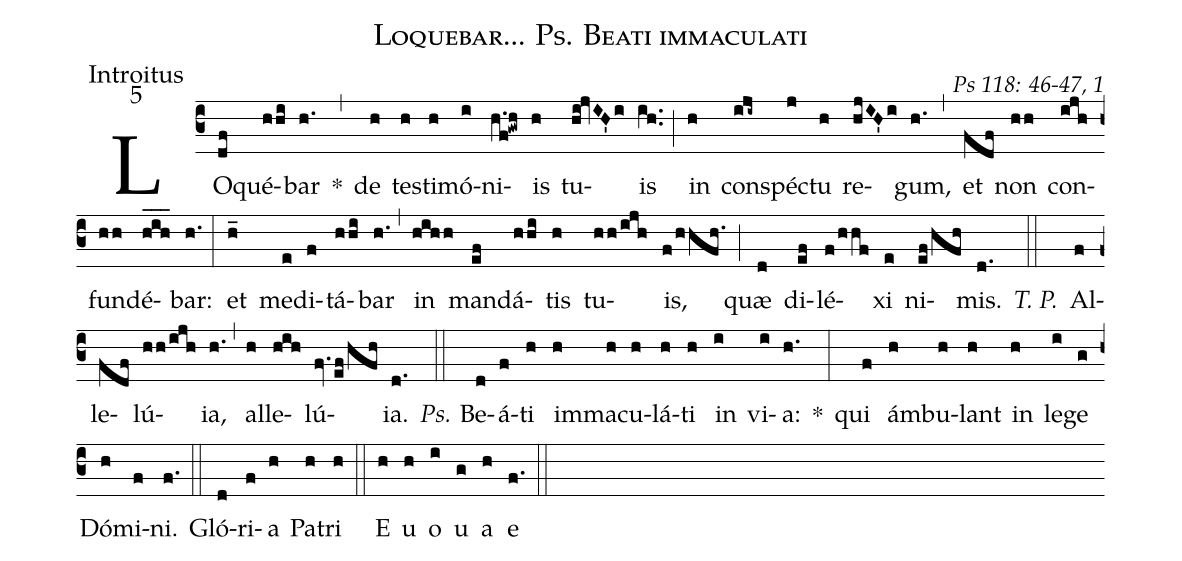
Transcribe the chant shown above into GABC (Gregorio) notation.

name: Loquebar... Ps. Beati immaculati;
office-part: Introitus;
mode: 5;
commentary: Ps 118: 46-47, 1;
%%
(c3) LO(df)qué(hhi)bar(h.) *(,) de(h) tes(h)ti(h)mó(i)ni(h.f!gwh)is(h) tu(hi!jvIH'i)is(ih..) (;) in(h) con(iji~)spéc(j)tu(h) re(hjIH'i)gum,(h.) (,) et(fdf) non(hh) con(ijh)fun(hh)dé(hih___)bar:(h.) (:)
et(h_) me(e)di(f)tá(hhi)bar(h.) (,) in(hihh) man(ef)dá(hhi)tis(h) tu(hh/ijh)is,(f/hhfh.) (;) quæ(d) di(ef)lé(f/hhf)xi(e) ni(ef/hfh)mis.(d.) <i>T. P.</i>(::)
Al(f)le(fdf)lú(hh/ijh)ia,(h.) (,) al(h)le(hih)lú(fv.ef/hfh)ia.(d.) (::)
<i>Ps.</i> Be(d)á(f)ti(h) im(h)ma(h)cu(h)lá(h)ti(h) in(i) vi(i)a:(h.) *(:)
qui(f) ám(h)bu(h)lant(h) in(h) le(i)ge(g) Dó(h)mi(f)ni.(f.) (::)
Gló(d)ri(f)a(h) Pa(h)tri(h) (::)
E(h) u(h) o(i) u(g) a(h) e(f.) (::)
